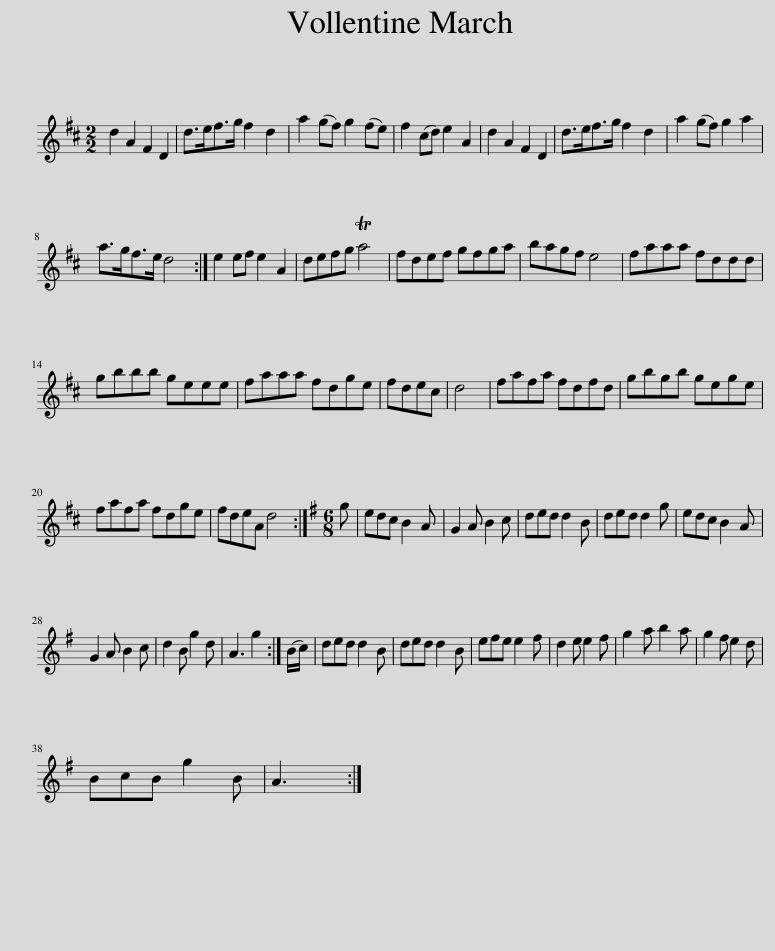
X:1
L:1/8
M:2/2
I:linebreak $
K:D
V:1 treble
V:1
 d2 A2 F2 D2 | d>ef>g f2 d2 | a2 (gf) g2 (fe) | f2 (cd) e2 A2 | d2 A2 F2 D2 | %5
 d>ef>g f2 d2 | a2 (gf) g2 a2 |$ a>gf>e d4 :| e2 ef e2 A2 | defg Ta4 | %10
 fdef gfga | bagf e4 | faaa fddd |$ gbbb geee | faaa fdge | %15
 fdec | d4 | fafa fdfd | gbgb gege |$ fafa fdge | %20
 fdeA d4 :|[K:G][M:6/8] g | edc B2 A | G2 A B2 c | ded d2 B | %25
 ded d2 g | edc B2 A |$ G2 A B2 c | d2 B g2 d | A3 g2 :| %30
 (B/c/) | ded d2 B | ded d2 B | efe e2 f | d2 e e2 f | %35
 g2 a b2 a | g2 f e2 d |$ BcB g2 B | A3 :| %39
